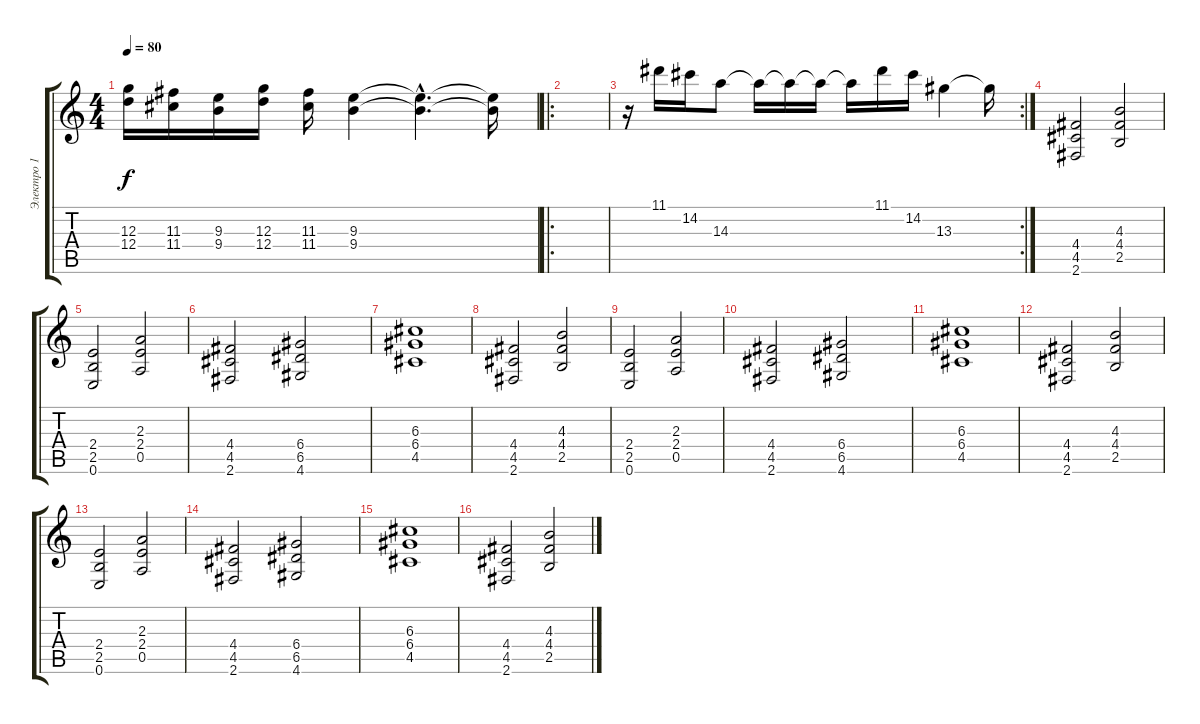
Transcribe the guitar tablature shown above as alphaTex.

\track ("Электро 1" "Электро 1") {instrument overdrivenguitar}
\staff {score tabs}
\tuning (E4 B3 G3 D3 A2 E2) {hide}
\ts (4 4)
\tempo 80
\clef g2
\ks c
(12.3 12.4).16{dy f} (11.3 11.4).16 (9.3 9.4).16 (12.3 12.4).16 (11.3 11.4).16 (9.3 9.4).4 (9.3{hac t} 9.4{hac t}).4{d} (9.3{t} 9.4{t}).16 |
\ro
|
\rc 2
r.16 11.1.16{volume 14} 14.2.16 14.3.8 14.3{t}.16 14.3{t}.16 14.3{t}.16 14.3{t}.16 11.1.16{volume 14} 14.2.16 13.3.4 13.3{t}.16 |
(4.4 4.5 2.6).2{instrument overdrivenguitar} (4.3 4.4 2.5).2 |
(2.4 2.5 0.6).2 (2.3 2.4 0.5).2 |
(4.4 4.5 2.6).2 (6.4 6.5 4.6).2 |
(6.3 6.4 4.5).1 |
(4.4 4.5 2.6).2{instrument overdrivenguitar} (4.3 4.4 2.5).2 |
(2.4 2.5 0.6).2 (2.3 2.4 0.5).2 |
(4.4 4.5 2.6).2 (6.4 6.5 4.6).2 |
(6.3 6.4 4.5).1 |
(4.4 4.5 2.6).2{instrument overdrivenguitar} (4.3 4.4 2.5).2 |
(2.4 2.5 0.6).2 (2.3 2.4 0.5).2 |
(4.4 4.5 2.6).2 (6.4 6.5 4.6).2 |
(6.3 6.4 4.5).1 |
(4.4 4.5 2.6).2{instrument overdrivenguitar} (4.3 4.4 2.5).2
